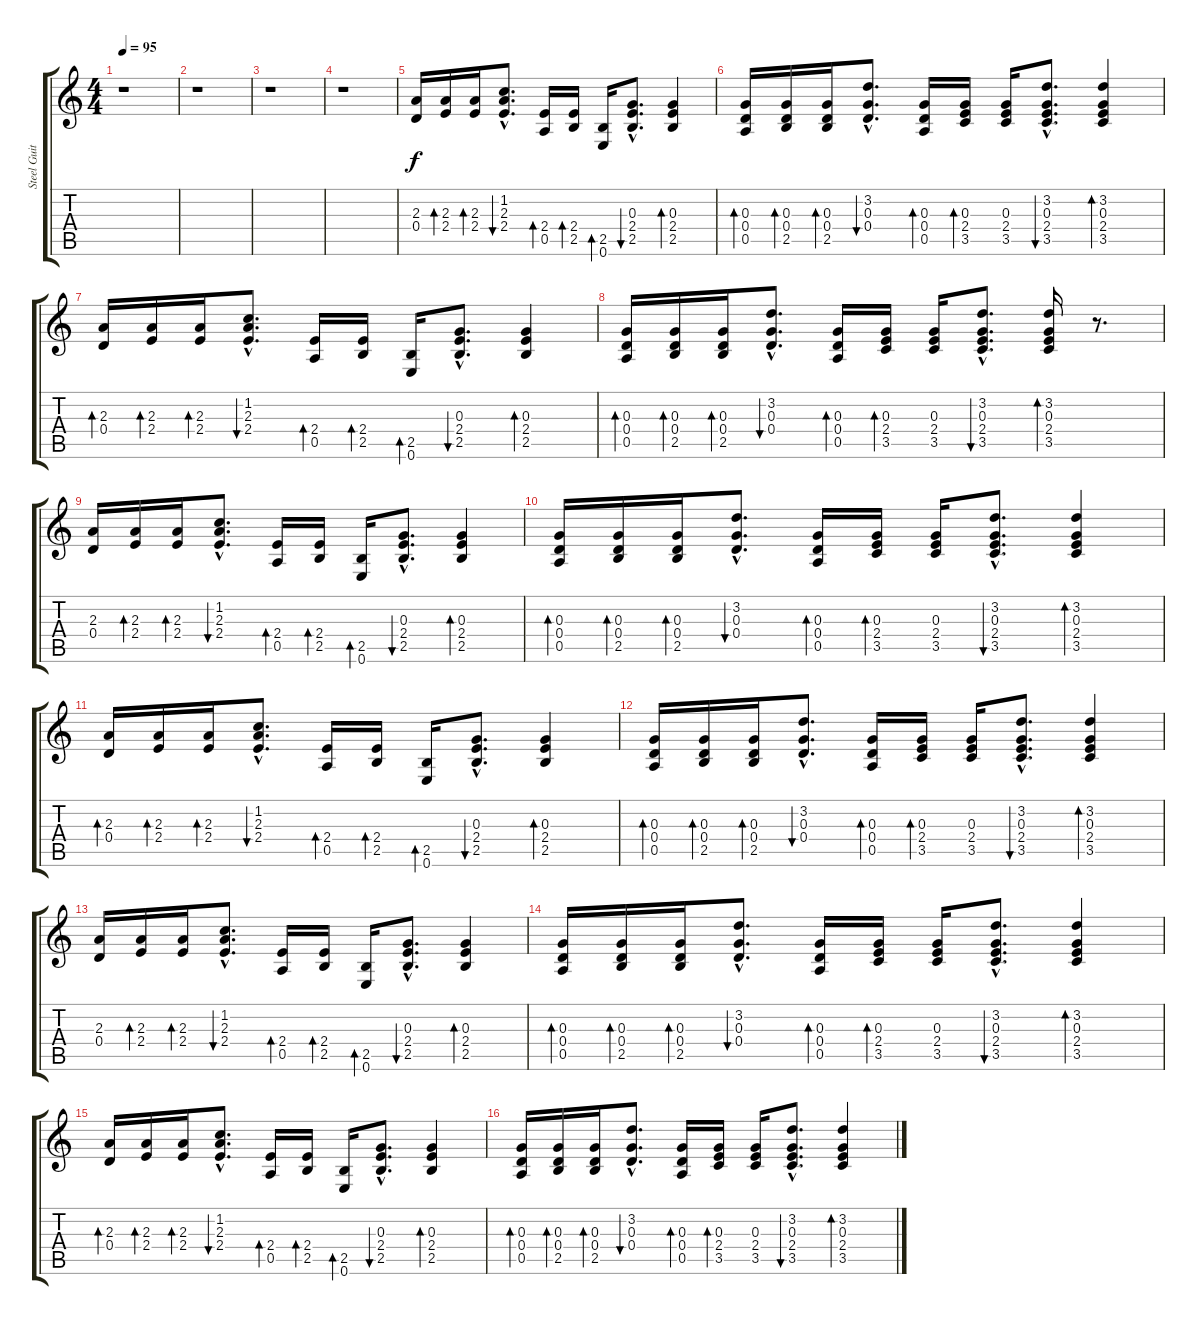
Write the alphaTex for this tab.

\track ("Steel Guitar (1)" "Steel Guit") {instrument acousticguitarsteel}
\staff {score tabs}
\tuning (E4 B3 G3 D3 A2 E2) {hide}
\ts (4 4)
\tempo 95
\clef g2
\ks c
r.1{dy f instrument acousticguitarsteel} |
r.1 |
r.1 |
r.1 |
(2.3 0.4).16 (2.3 2.4).16{bd 60} (2.3 2.4).16{bd 60} (1.2{hac} 2.3{hac} 2.4{hac}).8{d bu 60} (2.4 0.5).16{bd 60} (2.4 2.5).16{bd 60} (2.5 0.6).16{bd 60} (0.3{hac} 2.4{hac} 2.5{hac}).8{d bu 60} (0.3 2.4 2.5).4{bd 60} |
(0.3 0.4 0.5).16{bd 60} (0.3 0.4 2.5).16{bd 60} (0.3 0.4 2.5).16{bd 60} (3.2{hac} 0.3{hac} 0.4{hac}).8{d bu 60} (0.3 0.4 0.5).16{bd 60} (0.3 2.4 3.5).16{bd 60} (0.3 2.4 3.5).16 (3.2{hac} 0.3{hac} 2.4{hac} 3.5{hac}).8{d bu 60} (3.2 0.3 2.4 3.5).4{bd 60} |
(2.3 0.4).16{bd 60} (2.3 2.4).16{bd 60} (2.3 2.4).16{bd 60} (1.2{hac} 2.3{hac} 2.4{hac}).8{d bu 60} (2.4 0.5).16{bd 60} (2.4 2.5).16{bd 60} (2.5 0.6).16{bd 60} (0.3{hac} 2.4{hac} 2.5{hac}).8{d bu 60} (0.3 2.4 2.5).4{bd 60} |
(0.3 0.4 0.5).16{bd 60} (0.3 0.4 2.5).16{bd 60} (0.3 0.4 2.5).16{bd 60} (3.2{hac} 0.3{hac} 0.4{hac}).8{d bu 60} (0.3 0.4 0.5).16{bd 60} (0.3 2.4 3.5).16{bd 60} (0.3 2.4 3.5).16 (3.2{hac} 0.3{hac} 2.4{hac} 3.5{hac}).8{d bu 60} (3.2 0.3 2.4 3.5).16{bd 60} r.8{d} |
(2.3 0.4).16 (2.3 2.4).16{bd 60} (2.3 2.4).16{bd 60} (1.2{hac} 2.3{hac} 2.4{hac}).8{d bu 60} (2.4 0.5).16{bd 60} (2.4 2.5).16{bd 60} (2.5 0.6).16{bd 60} (0.3{hac} 2.4{hac} 2.5{hac}).8{d bu 60} (0.3 2.4 2.5).4{bd 60} |
(0.3 0.4 0.5).16{bd 60} (0.3 0.4 2.5).16{bd 60} (0.3 0.4 2.5).16{bd 60} (3.2{hac} 0.3{hac} 0.4{hac}).8{d bu 60} (0.3 0.4 0.5).16{bd 60} (0.3 2.4 3.5).16{bd 60} (0.3 2.4 3.5).16 (3.2{hac} 0.3{hac} 2.4{hac} 3.5{hac}).8{d bu 60} (3.2 0.3 2.4 3.5).4{bd 60} |
(2.3 0.4).16{bd 60} (2.3 2.4).16{bd 60} (2.3 2.4).16{bd 60} (1.2{hac} 2.3{hac} 2.4{hac}).8{d bu 60} (2.4 0.5).16{bd 60} (2.4 2.5).16{bd 60} (2.5 0.6).16{bd 60} (0.3{hac} 2.4{hac} 2.5{hac}).8{d bu 60} (0.3 2.4 2.5).4{bd 60} |
(0.3 0.4 0.5).16{bd 60} (0.3 0.4 2.5).16{bd 60} (0.3 0.4 2.5).16{bd 60} (3.2{hac} 0.3{hac} 0.4{hac}).8{d bu 60} (0.3 0.4 0.5).16{bd 60} (0.3 2.4 3.5).16{bd 60} (0.3 2.4 3.5).16 (3.2{hac} 0.3{hac} 2.4{hac} 3.5{hac}).8{d bu 60} (3.2 0.3 2.4 3.5).4{bd 60} |
(2.3 0.4).16 (2.3 2.4).16{bd 60} (2.3 2.4).16{bd 60} (1.2{hac} 2.3{hac} 2.4{hac}).8{d bu 60} (2.4 0.5).16{bd 60} (2.4 2.5).16{bd 60} (2.5 0.6).16{bd 60} (0.3{hac} 2.4{hac} 2.5{hac}).8{d bu 60} (0.3 2.4 2.5).4{bd 60} |
(0.3 0.4 0.5).16{bd 60} (0.3 0.4 2.5).16{bd 60} (0.3 0.4 2.5).16{bd 60} (3.2{hac} 0.3{hac} 0.4{hac}).8{d bu 60} (0.3 0.4 0.5).16{bd 60} (0.3 2.4 3.5).16{bd 60} (0.3 2.4 3.5).16 (3.2{hac} 0.3{hac} 2.4{hac} 3.5{hac}).8{d bu 60} (3.2 0.3 2.4 3.5).4{bd 60} |
(2.3 0.4).16{bd 60} (2.3 2.4).16{bd 60} (2.3 2.4).16{bd 60} (1.2{hac} 2.3{hac} 2.4{hac}).8{d bu 60} (2.4 0.5).16{bd 60} (2.4 2.5).16{bd 60} (2.5 0.6).16{bd 60} (0.3{hac} 2.4{hac} 2.5{hac}).8{d bu 60} (0.3 2.4 2.5).4{bd 60} |
(0.3 0.4 0.5).16{bd 60} (0.3 0.4 2.5).16{bd 60} (0.3 0.4 2.5).16{bd 60} (3.2{hac} 0.3{hac} 0.4{hac}).8{d bu 60} (0.3 0.4 0.5).16{bd 60} (0.3 2.4 3.5).16{bd 60} (0.3 2.4 3.5).16 (3.2{hac} 0.3{hac} 2.4{hac} 3.5{hac}).8{d bu 60} (3.2 0.3 2.4 3.5).4{bd 60}
